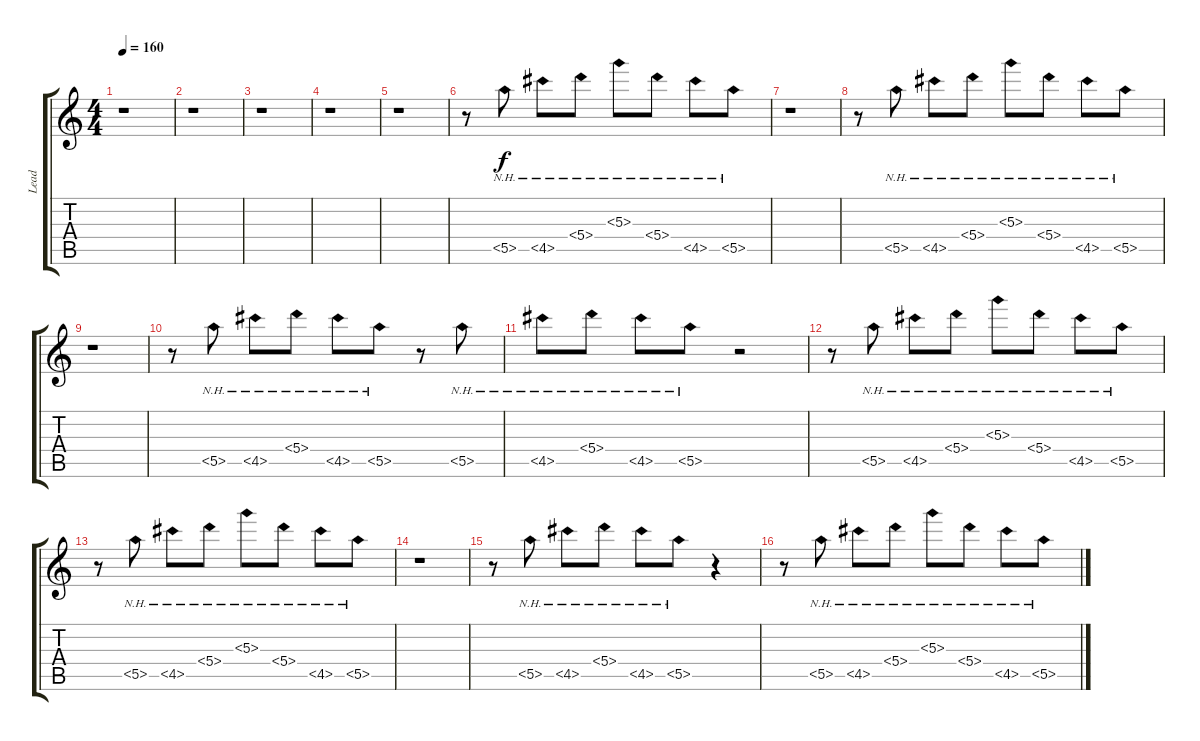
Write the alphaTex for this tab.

\track ("Lead" "Lead") {instrument distortionguitar}
\staff {score tabs}
\tuning (E4 B3 G3 D3 A2 E2) {hide}
\ts (4 4)
\tempo 160
\clef g2
\ks c
r.1{dy f instrument distortionguitar} |
r.1 |
r.1 |
r.1 |
r.1 |
r.8 5.5{nh}.8 4.5{nh}.8 5.4{nh}.8 5.3{nh}.8 5.4{nh}.8 4.5{nh}.8 5.5{nh}.8 |
r.1 |
r.8 5.5{nh}.8 4.5{nh}.8 5.4{nh}.8 5.3{nh}.8 5.4{nh}.8 4.5{nh}.8 5.5{nh}.8 |
r.1 |
r.8 5.5{nh}.8 4.5{nh}.8 5.4{nh}.8 4.5{nh}.8 5.5{nh}.8 r.8 5.5{nh}.8 |
4.5{nh}.8 5.4{nh}.8 4.5{nh}.8 5.5{nh}.8 r.2 |
r.8 5.5{nh}.8 4.5{nh}.8 5.4{nh}.8 5.3{nh}.8 5.4{nh}.8 4.5{nh}.8 5.5{nh}.8 |
r.8 5.5{nh}.8 4.5{nh}.8 5.4{nh}.8 5.3{nh}.8 5.4{nh}.8 4.5{nh}.8 5.5{nh}.8 |
r.1 |
r.8 5.5{nh}.8 4.5{nh}.8 5.4{nh}.8 4.5{nh}.8 5.5{nh}.8 r.4 |
r.8 5.5{nh}.8 4.5{nh}.8 5.4{nh}.8 5.3{nh}.8 5.4{nh}.8 4.5{nh}.8 5.5{nh}.8
